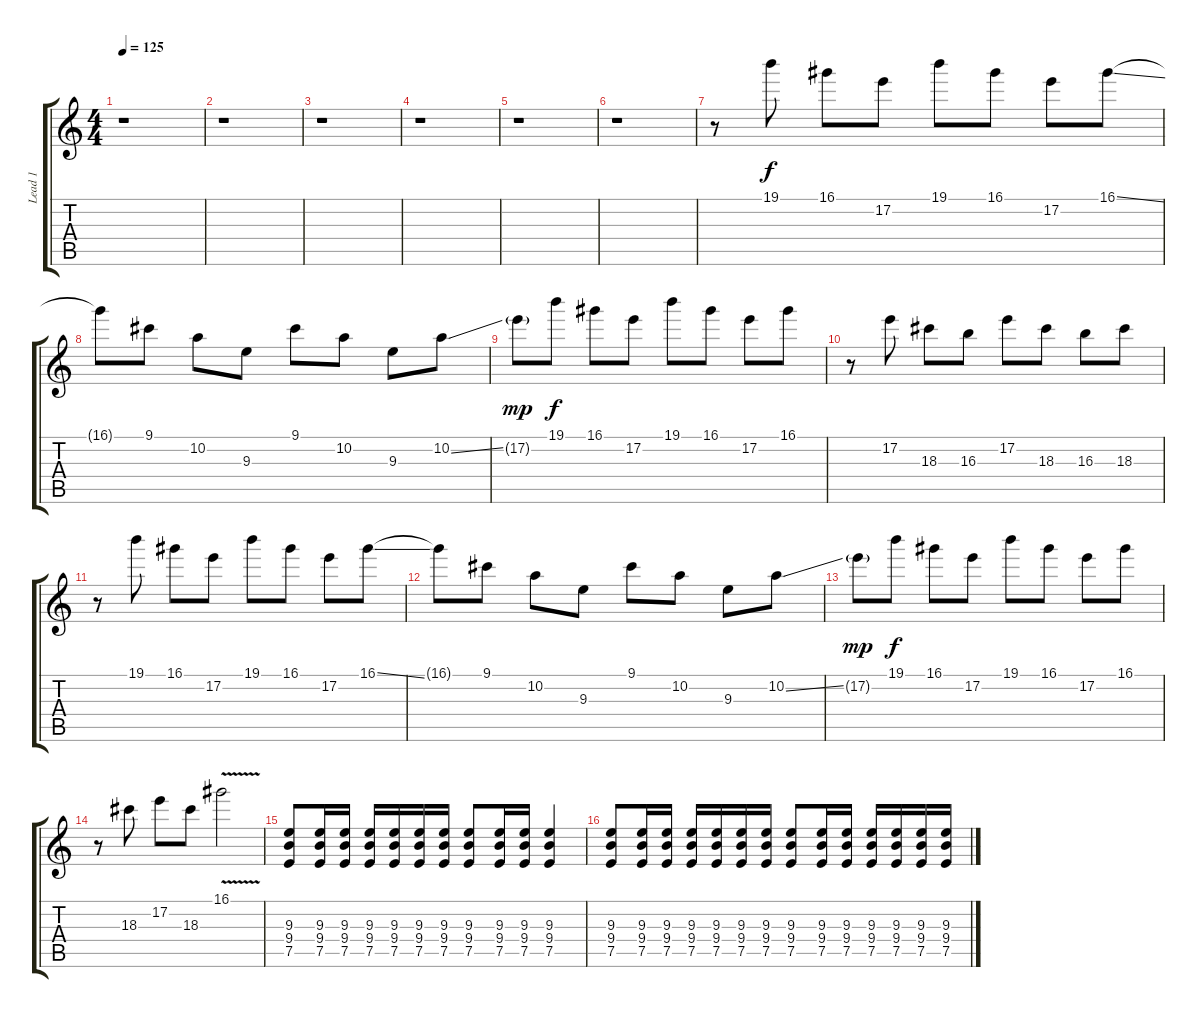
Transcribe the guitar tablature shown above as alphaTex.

\track ("Lead 1" "Lead 1") {instrument overdrivenguitar}
\staff {score tabs}
\tuning (E4 B3 G3 D3 A2 E2) {hide}
\ts (4 4)
\tempo 125
\clef g2
\ks c
r.1{dy f} |
r.1 |
r.1 |
r.1 |
r.1 |
r.1 |
r.8 19.1.8 16.1.8 17.2.8 19.1.8 16.1.8 17.2.8 16.1{ss}.8 |
16.1{t}.8 9.1.8 10.2.8 9.3.8 9.1.8 10.2.8 9.3.8 10.2{ss}.8 |
17.2{g}.8{dy mp} 19.1.8{dy f} 16.1.8 17.2.8 19.1.8 16.1.8 17.2.8 16.1.8 |
r.8 17.2.8 18.3.8 16.3.8 17.2.8 18.3.8 16.3.8 18.3.8 |
r.8 19.1.8 16.1.8 17.2.8 19.1.8 16.1.8 17.2.8 16.1{ss}.8 |
16.1{t}.8 9.1.8 10.2.8 9.3.8 9.1.8 10.2.8 9.3.8 10.2{ss}.8 |
17.2{g}.8{dy mp} 19.1.8{dy f} 16.1.8 17.2.8 19.1.8 16.1.8 17.2.8 16.1.8 |
r.8 18.3.8 17.2.8 18.3.8 16.1{v}.2 |
(9.3 9.4 7.5).8 (9.3 9.4 7.5).16 (9.3 9.4 7.5).16 (9.3 9.4 7.5).16 (9.3 9.4 7.5).16 (9.3 9.4 7.5).16 (9.3 9.4 7.5).16 (9.3 9.4 7.5).8 (9.3 9.4 7.5).16 (9.3 9.4 7.5).16 (9.3 9.4 7.5).4 |
(9.3 9.4 7.5).8 (9.3 9.4 7.5).16 (9.3 9.4 7.5).16 (9.3 9.4 7.5).16 (9.3 9.4 7.5).16 (9.3 9.4 7.5).16 (9.3 9.4 7.5).16 (9.3 9.4 7.5).8 (9.3 9.4 7.5).16 (9.3 9.4 7.5).16 (9.3 9.4 7.5).16 (9.3 9.4 7.5).16 (9.3 9.4 7.5).16 (9.3 9.4 7.5).16
